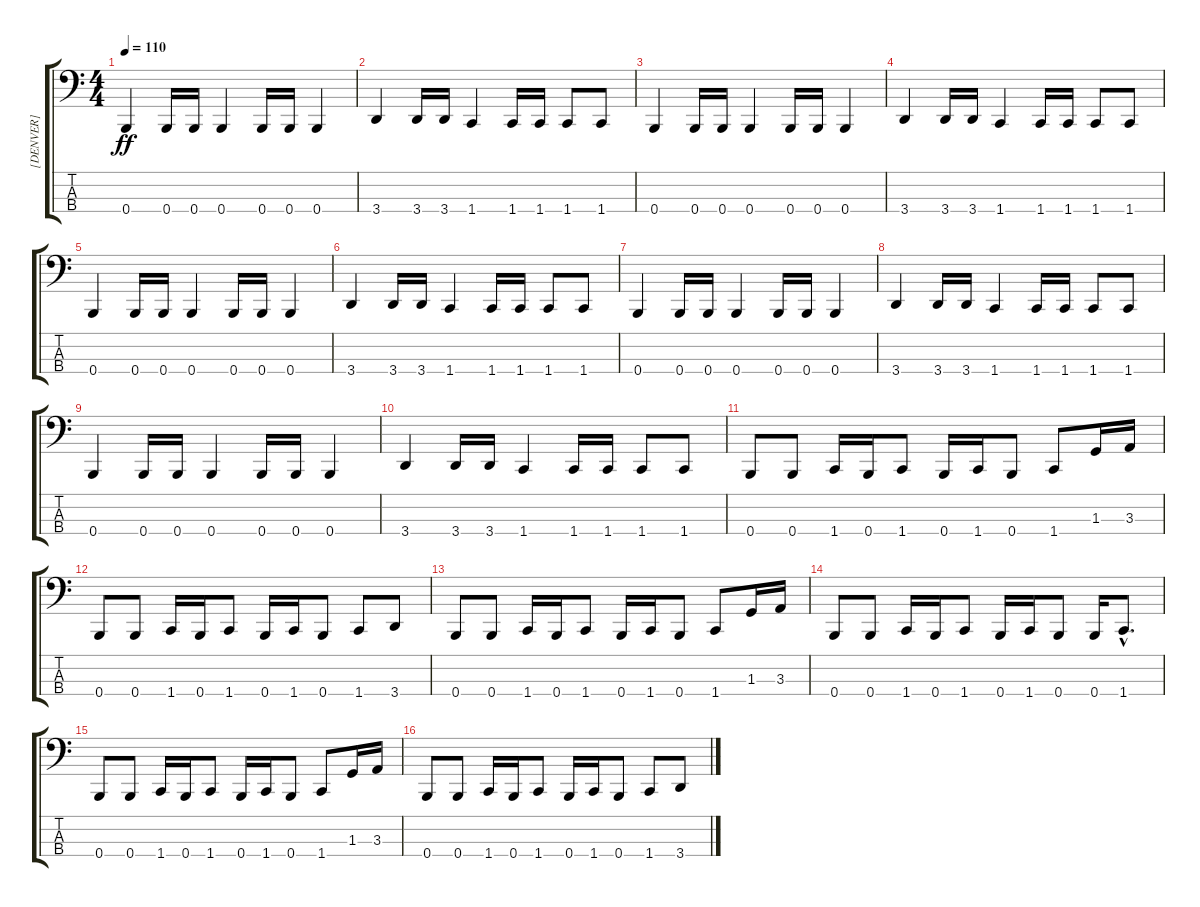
\track ("[DENVER]" "[DENVER]") {instrument slapbass2}
\staff {score tabs}
\tuning (E2 B1 Gb1 B0) {hide}
\ts (4 4)
\tempo 110
\clef f4
\ks c
0.4.4{dy ff} 0.4.16 0.4.16 0.4.4 0.4.16 0.4.16 0.4.4 |
3.4.4 3.4.16 3.4.16 1.4.4 1.4.16 1.4.16 1.4.8 1.4.8 |
0.4.4 0.4.16 0.4.16 0.4.4 0.4.16 0.4.16 0.4.4 |
3.4.4 3.4.16 3.4.16 1.4.4 1.4.16 1.4.16 1.4.8 1.4.8 |
0.4.4 0.4.16 0.4.16 0.4.4 0.4.16 0.4.16 0.4.4 |
3.4.4 3.4.16 3.4.16 1.4.4 1.4.16 1.4.16 1.4.8 1.4.8 |
0.4.4 0.4.16 0.4.16 0.4.4 0.4.16 0.4.16 0.4.4 |
3.4.4 3.4.16 3.4.16 1.4.4 1.4.16 1.4.16 1.4.8 1.4.8 |
0.4.4 0.4.16 0.4.16 0.4.4 0.4.16 0.4.16 0.4.4 |
3.4.4 3.4.16 3.4.16 1.4.4 1.4.16 1.4.16 1.4.8 1.4.8 |
0.4.8 0.4.8 1.4.16 0.4.16 1.4.8 0.4.16 1.4.16 0.4.8 1.4.8 1.3.16 3.3.16 |
0.4.8 0.4.8 1.4.16 0.4.16 1.4.8 0.4.16 1.4.16 0.4.8 1.4.8 3.4.8 |
0.4.8 0.4.8 1.4.16 0.4.16 1.4.8 0.4.16 1.4.16 0.4.8 1.4.8 1.3.16 3.3.16 |
0.4.8 0.4.8 1.4.16 0.4.16 1.4.8 0.4.16 1.4.16 0.4.8 0.4.16 1.4{hac}.8{d} |
0.4.8 0.4.8 1.4.16 0.4.16 1.4.8 0.4.16 1.4.16 0.4.8 1.4.8 1.3.16 3.3.16 |
0.4.8 0.4.8 1.4.16 0.4.16 1.4.8 0.4.16 1.4.16 0.4.8 1.4.8 3.4.8
